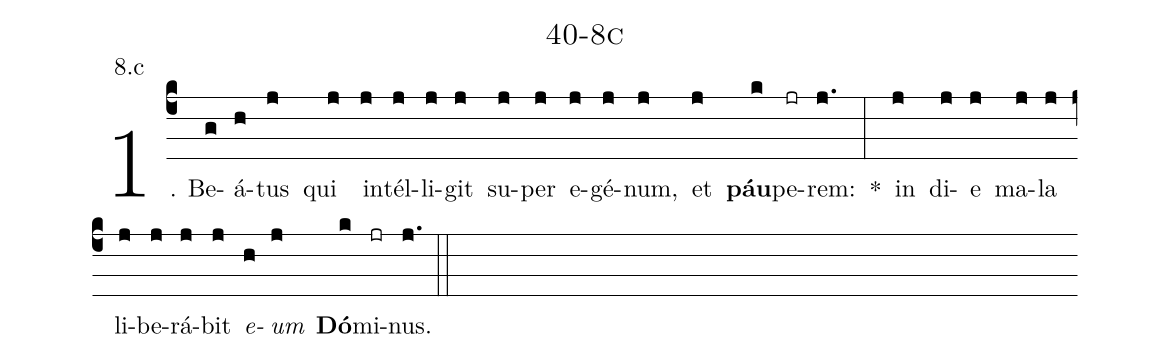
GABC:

name: 40-8c;
annotation: 8.c;
%%
(c4)1. Be(g)á(h)tus(j) qui(j) in(j)tél(j)li(j)git(j) su(j)per(j) e(j)gé(j)num,(j) et(j) <b>páu</b>(k)pe(jr)rem:(j.) *(:) in(j) di(j)e(j) ma(j)la(j) li(j)be(j)rá(j)bit(j) <i>e</i>(h)<i>um</i>(j) <b>Dó</b>(k)mi(jr)nus.(j.) (::)
